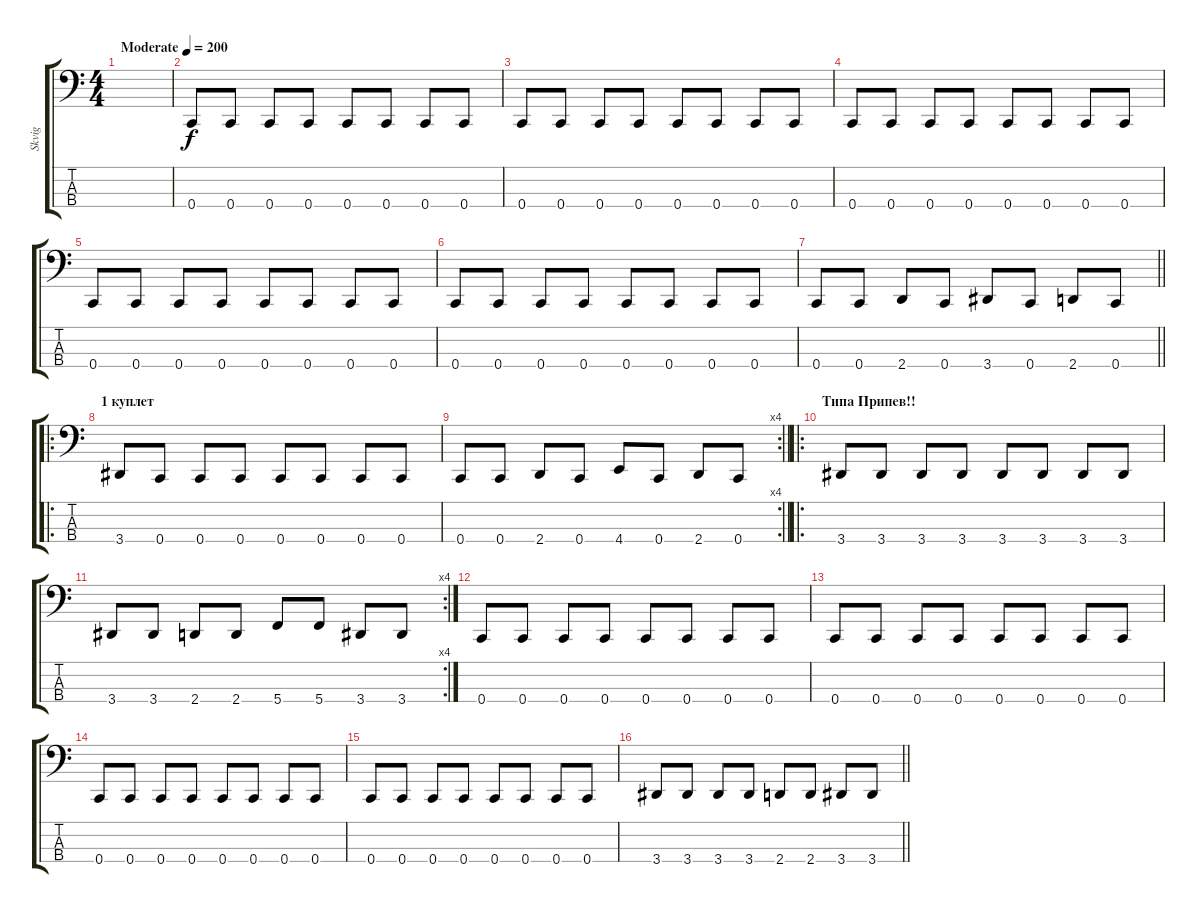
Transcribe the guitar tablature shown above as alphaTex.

\track ("Skvig" "Skvig") {instrument slapbass1}
\staff {score tabs}
\tuning (Eb2 Bb1 F1 C1) {hide}
\ts (4 4)
\tempo (200 "Moderate")
\clef f4
\ks c
|
0.4.8 0.4.8 0.4.8 0.4.8 0.4.8 0.4.8 0.4.8 0.4.8 |
0.4.8 0.4.8 0.4.8 0.4.8 0.4.8 0.4.8 0.4.8 0.4.8 |
0.4.8 0.4.8 0.4.8 0.4.8 0.4.8 0.4.8 0.4.8 0.4.8 |
0.4.8 0.4.8 0.4.8 0.4.8 0.4.8 0.4.8 0.4.8 0.4.8 |
0.4.8 0.4.8 0.4.8 0.4.8 0.4.8 0.4.8 0.4.8 0.4.8 |
\barLineRight lightlight
0.4.8 0.4.8 2.4.8 0.4.8 3.4.8 0.4.8 2.4.8 0.4.8 |
\ro
\section ("" "1 куплет")
3.4.8 0.4.8 0.4.8 0.4.8 0.4.8 0.4.8 0.4.8 0.4.8 |
\rc 4
\barLineRight lightlight
0.4.8 0.4.8 2.4.8 0.4.8 4.4.8 0.4.8 2.4.8 0.4.8 |
\ro
\section ("" "Типа Припев!! ")
3.4.8 3.4.8 3.4.8 3.4.8 3.4.8 3.4.8 3.4.8 3.4.8 |
\rc 4
3.4.8 3.4.8 2.4.8 2.4.8 5.4.8 5.4.8 3.4.8 3.4.8 |
0.4.8 0.4.8 0.4.8 0.4.8 0.4.8 0.4.8 0.4.8 0.4.8 |
0.4.8 0.4.8 0.4.8 0.4.8 0.4.8 0.4.8 0.4.8 0.4.8 |
0.4.8 0.4.8 0.4.8 0.4.8 0.4.8 0.4.8 0.4.8 0.4.8 |
0.4.8 0.4.8 0.4.8 0.4.8 0.4.8 0.4.8 0.4.8 0.4.8 |
\barLineRight lightlight
3.4.8 3.4.8 3.4.8 3.4.8 2.4.8 2.4.8 3.4.8 3.4.8
